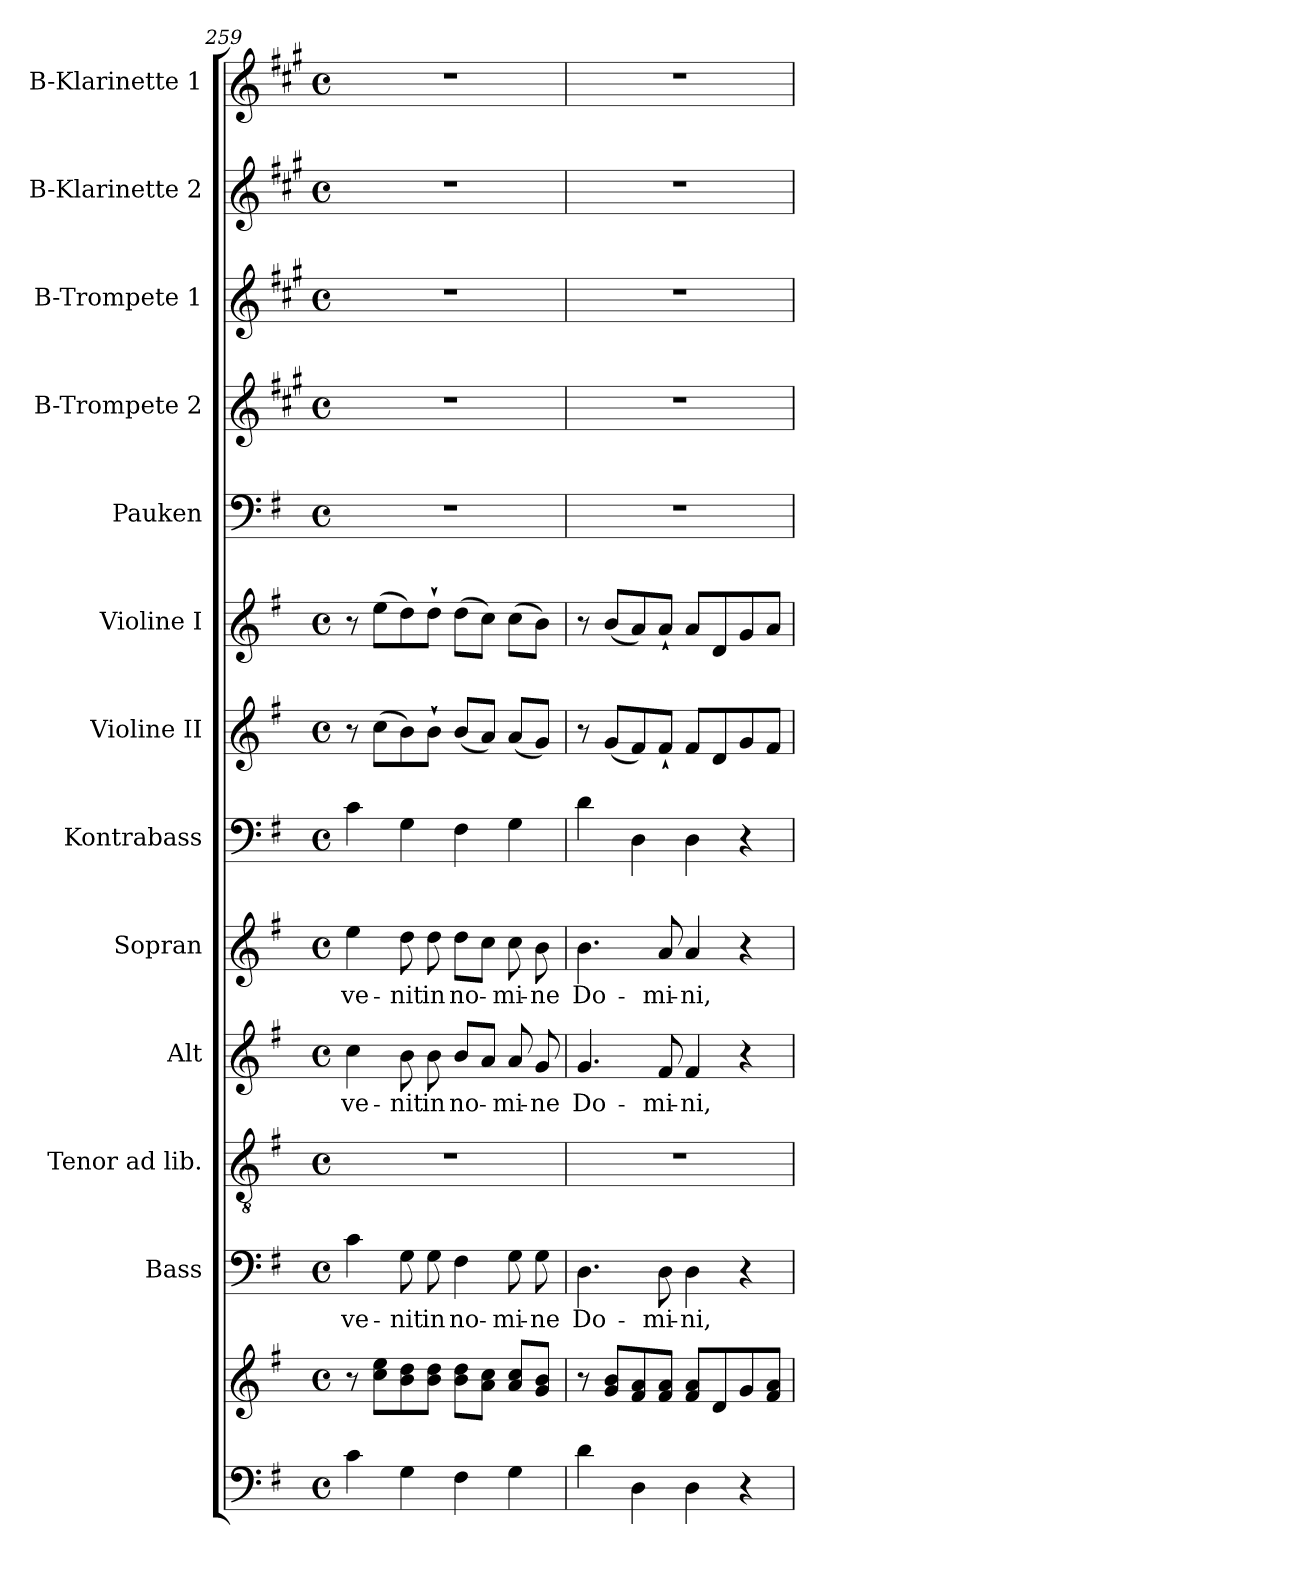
**kern	**kern	**kern	**text	**kern	**kern	**text	**kern	**text	**kern	**kern	**kern	**kern	**kern	**kern	**kern	**kern
*part13	*part13	*part12	*part12	*part11	*part10	*part10	*part9	*part9	*part8	*part7	*part6	*part5	*part4	*part3	*part2	*part1
*staff14	*staff13	*staff12	*staff12	*staff11	*staff10	*staff10	*staff9	*staff9	*staff8	*staff7	*staff6	*staff5	*staff4	*staff3	*staff2	*staff1
*	*	*I"Bass	*	*I"Tenor ad lib.	*I"Alt	*	*I"Sopran	*	*I"Kontrabass	*I"Violine II	*I"Violine I	*I"Pauken	*I"B-Trompete 2	*I"B-Trompete 1	*I"B-Klarinette 2	*I"B-Klarinette 1
*	*	*I'B.	*	*I'T.	*I'A.	*	*I'S.	*	*I'Kb.	*I'Vl. II	*I'Vl. I	*I'Pk.	*I'Trp. 2	*I'Trp. 1	*I'B Kl. 2	*I'B Kl. 1
*clefF4	*clefG2	*clefF4	*	*clefGv2	*clefG2	*	*clefG2	*	*clefF4	*clefG2	*clefG2	*clefF4	*clefG2	*clefG2	*clefG2	*clefG2
*	*	*	*	*	*	*	*	*	*ITrd7c12	*	*	*	*ITrd1c2	*ITrd1c2	*ITrd1c2	*ITrd1c2
*k[f#]	*k[f#]	*k[f#]	*	*k[f#]	*k[f#]	*	*k[f#]	*	*k[f#]	*k[f#]	*k[f#]	*k[f#]	*k[f#]	*k[f#]	*k[f#]	*k[f#]
*G:	*G:	*G:	*	*G:	*G:	*	*G:	*	*G:	*G:	*G:	*G:	*G:	*G:	*G:	*G:
*M4/4	*M4/4	*M4/4	*	*M4/4	*M4/4	*	*M4/4	*	*M4/4	*M4/4	*M4/4	*M4/4	*M4/4	*M4/4	*M4/4	*M4/4
*met(c)	*met(c)	*met(c)	*	*met(c)	*met(c)	*	*met(c)	*	*met(c)	*met(c)	*met(c)	*met(c)	*met(c)	*met(c)	*met(c)	*met(c)
=259	=259	=259	=259	=259	=259	=259	=259	=259	=259	=259	=259	=259	=259	=259	=259	=259
!	!	!	!LO:LY:b	!	!	!LO:LY:b	!	!LO:LY:b	!	!	!	!	!	!	!	!
4c\	8r	4c\	ve-	1r	4cc\	ve-	4ee\	ve-	4C\	8r	8r	1r	1r	1r	1r	1r
.	8cc\ 8ee\L	.	.	.	.	.	.	.	.	(>8cc\L	(>8ee\L	.	.	.	.	.
!	!	!	!LO:LY:b	!	!	!LO:LY:b	!	!LO:LY:b	!	!	!	!	!	!	!	!
4G\	8b\ 8dd\	8G\	-nit	.	8b\	-nit	8dd\	-nit	4GG\	8b\)	8dd\)	.	.	.	.	.
!	!	!	!LO:LY:b	!	!	!LO:LY:b	!	!LO:LY:b	!	!	!	!	!	!	!	!
.	8b\ 8dd\J	8G\	in	.	8b\	in	8dd\	in	.	8b`>\J	8dd`>\J	.	.	.	.	.
!	!	!	!LO:LY:b	!	!	!LO:LY:b	!	!LO:LY:b	!	!	!	!	!	!	!	!
4F#\	8b\ 8dd\L	4F#\	no-	.	8b/L	no-	8dd\L	no-	4FF#\	(<8b/L	(>8dd\L	.	.	.	.	.
.	8a\ 8cc\J	.	.	.	8a/J	.	8cc\J	.	.	8a/J)	8cc\J)	.	.	.	.	.
!	!	!	!LO:LY:b	!	!	!LO:LY:b	!	!LO:LY:b	!	!	!	!	!	!	!	!
4G\	8a/ 8cc/L	8G\	-mi-	.	8a/	-mi-	8cc\	-mi-	4GG\	(<8a/L	(>8cc\L	.	.	.	.	.
!	!	!	!LO:LY:b	!	!	!LO:LY:b	!	!LO:LY:b	!	!	!	!	!	!	!	!
.	8g/ 8b/J	8G\	-ne	.	8g/	-ne	8b\	-ne	.	8g/J)	8b\J)	.	.	.	.	.
!!LO:PB:g=z
=260	=260	=260	=260	=260	=260	=260	=260	=260	=260	=260	=260	=260	=260	=260	=260	=260
!	!	!	!LO:LY:b	!	!	!LO:LY:b	!	!LO:LY:b	!	!	!	!	!	!	!	!
4d\	8r	4.D\	Do-	1r	4.g/	Do-	4.b\	Do-	4D\	8r	8r	1r	1r	1r	1r	1r
.	8g/ 8b/L	.	.	.	.	.	.	.	.	(<8g/L	(<8b/L	.	.	.	.	.
4D\	8f#/ 8a/	.	.	.	.	.	.	.	4DD\	8f#/)	8a/)	.	.	.	.	.
!	!	!	!LO:LY:b	!	!	!LO:LY:b	!	!LO:LY:b	!	!	!	!	!	!	!	!
.	8f#/ 8a/J	8D\	-mi-	.	8f#/	-mi-	8a/	-mi-	.	8f#`</J	8a`</J	.	.	.	.	.
!	!	!	!LO:LY:b	!	!	!LO:LY:b	!	!LO:LY:b	!	!	!	!	!	!	!	!
4D\	8f#/ 8a/L	4D\	-ni,	.	4f#/	-ni,	4a/	-ni,	4DD\	8f#/L	8a/L	.	.	.	.	.
.	8d/	.	.	.	.	.	.	.	.	8d/	8d/	.	.	.	.	.
4r	8g/	4r	.	.	4r	.	4r	.	4r	8g/	8g/	.	.	.	.	.
.	8f#/ 8a/J	.	.	.	.	.	.	.	.	8f#/J	8a/J	.	.	.	.	.
=	=	=	=	=	=	=	=	=	=	=	=	=	=	=	=	=
*-	*-	*-	*-	*-	*-	*-	*-	*-	*-	*-	*-	*-	*-	*-	*-	*-
